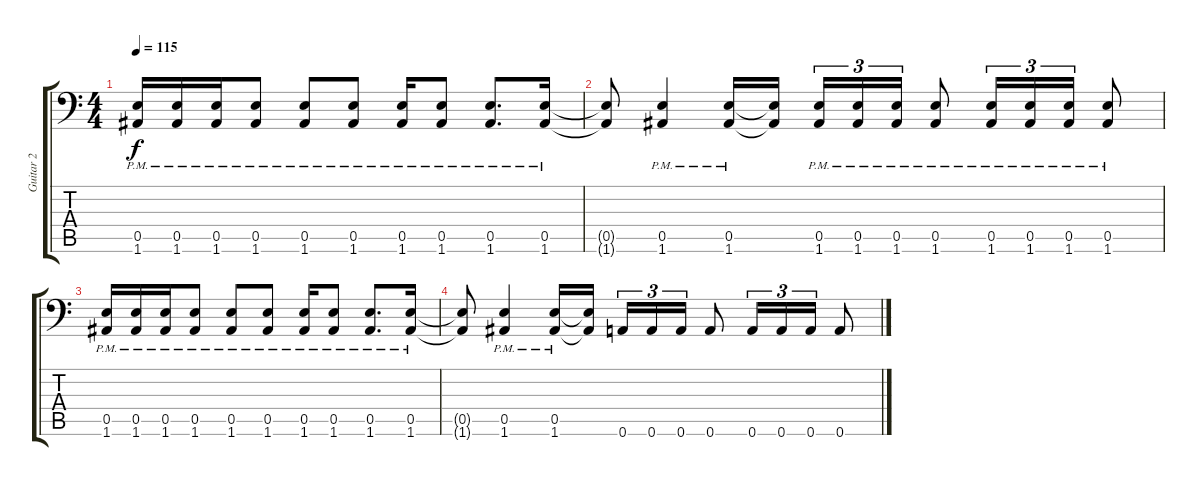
\track ("Guitar 2" "Guitar 2") {instrument distortionguitar}
\staff {score tabs}
\tuning (B3 Gb3 D3 A2 E2 A1) {hide}
\ts (4 4)
\tempo 115
\clef f4
\ks c
(0.5{pm} 1.6{pm}).16{dy f} (0.5{pm} 1.6{pm}).16 (0.5{pm} 1.6{pm}).16 (0.5{pm} 1.6{pm}).8 (0.5{pm} 1.6{pm}).8 (0.5{pm} 1.6{pm}).8 (0.5{pm} 1.6{pm}).16 (0.5{pm} 1.6{pm}).8 (0.5{pm} 1.6{pm}).8{d} (0.5{pm} 1.6{pm}).16 |
(0.5{t} 1.6{t}).8 (0.5{pm} 1.6{pm}).4 (0.5{pm} 1.6{pm}).16 (0.5{t} 1.6{t}).16 (0.5{pm} 1.6{pm}).16{tu (3 2)} (0.5{pm} 1.6{pm}).16{tu (3 2)} (0.5{pm} 1.6{pm}).16{tu (3 2)} (0.5{pm} 1.6{pm}).8 (0.5{pm} 1.6{pm}).16{tu (3 2)} (0.5{pm} 1.6{pm}).16{tu (3 2)} (0.5{pm} 1.6{pm}).16{tu (3 2)} (0.5{pm} 1.6{pm}).8 |
(0.5{pm} 1.6{pm}).16 (0.5{pm} 1.6{pm}).16 (0.5{pm} 1.6{pm}).16 (0.5{pm} 1.6{pm}).8 (0.5{pm} 1.6{pm}).8 (0.5{pm} 1.6{pm}).8 (0.5{pm} 1.6{pm}).16 (0.5{pm} 1.6{pm}).8 (0.5{pm} 1.6{pm}).8{d} (0.5{pm} 1.6{pm}).16 |
(0.5{t} 1.6{t}).8 (0.5{pm} 1.6{pm}).4 (0.5{pm} 1.6{pm}).16 (0.5{t} 1.6{t}).16 0.6.16{tu (3 2)} 0.6.16{tu (3 2)} 0.6.16{tu (3 2)} 0.6.8 0.6.16{tu (3 2)} 0.6.16{tu (3 2)} 0.6.16{tu (3 2)} 0.6.8
